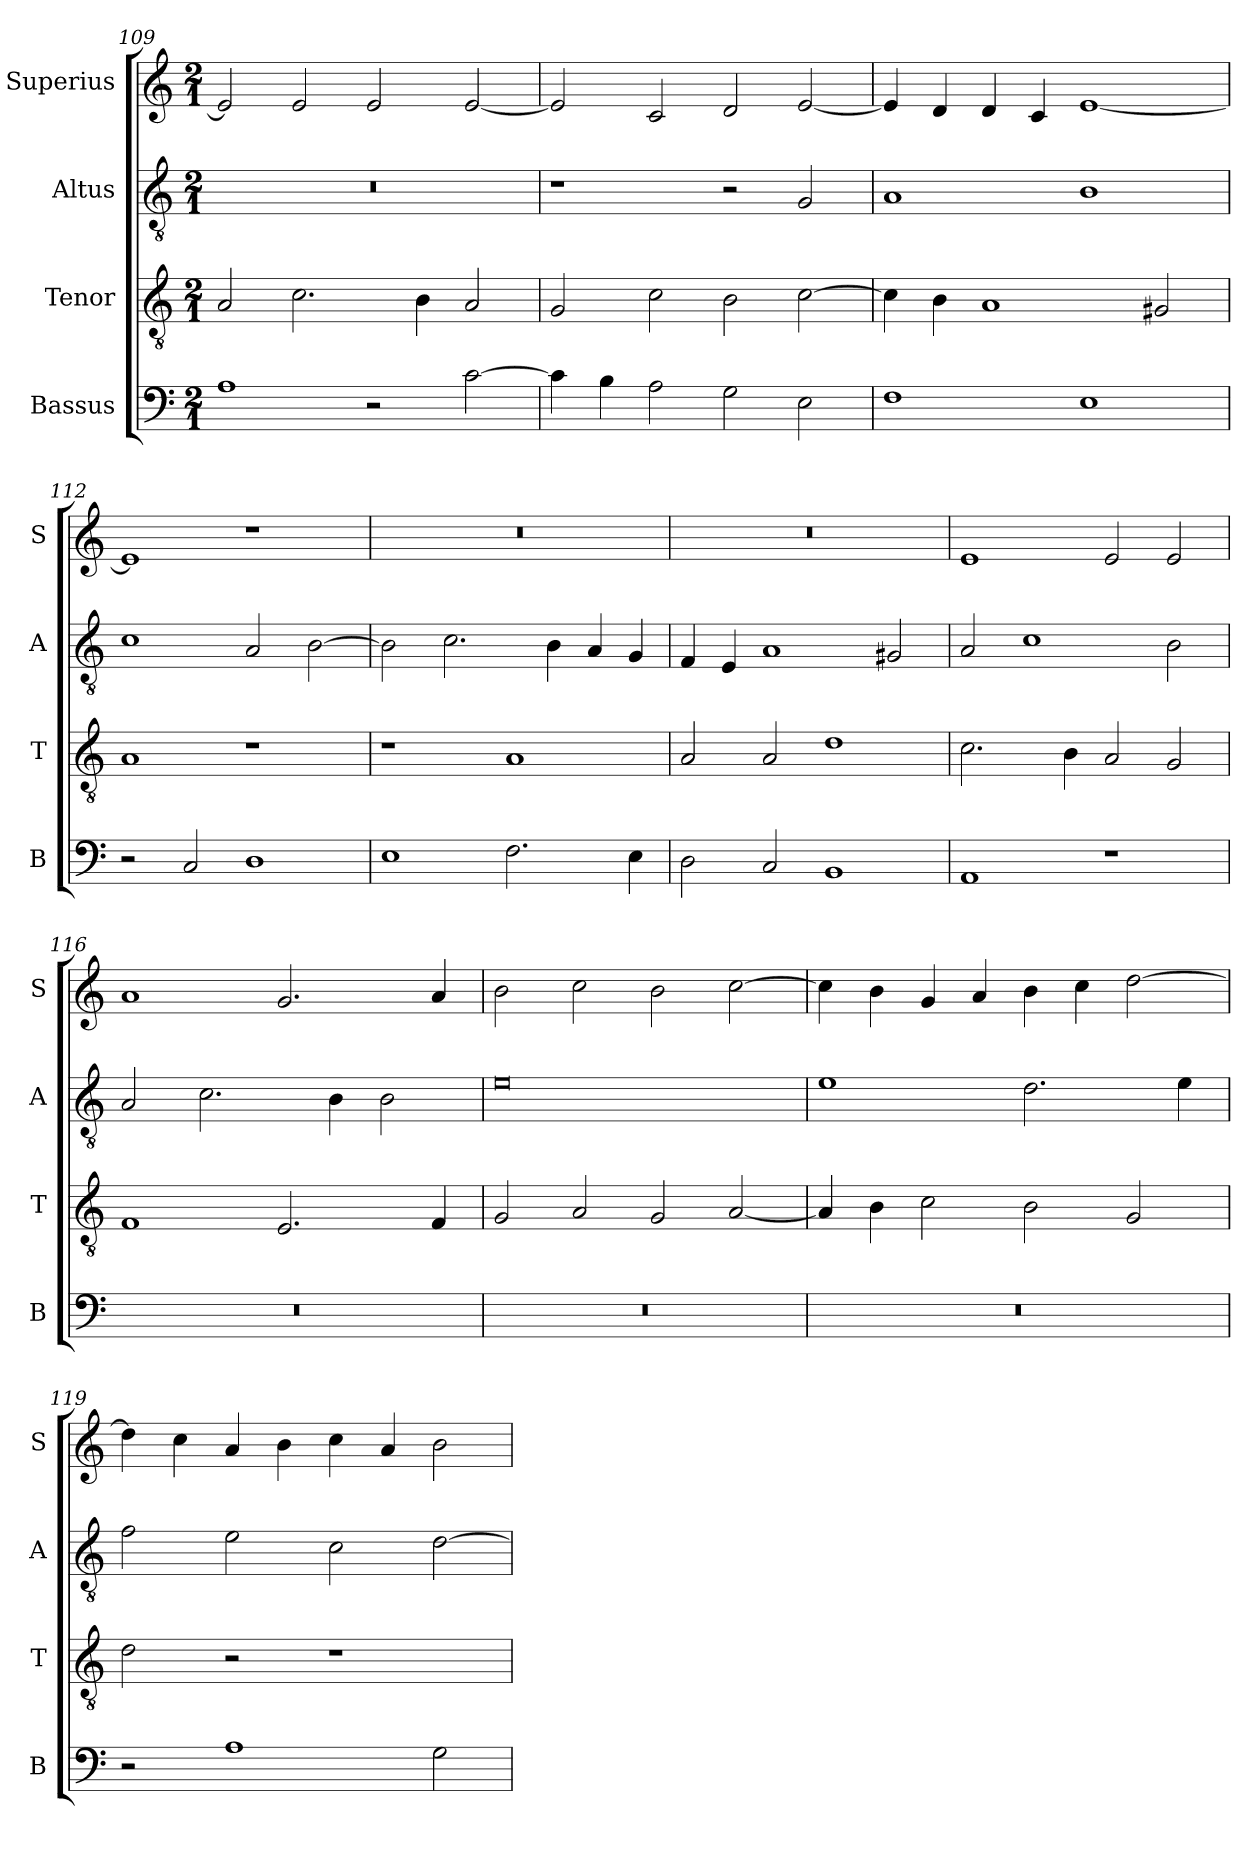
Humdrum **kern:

**kern	**kern	**kern	**kern
*part4	*part3	*part2	*part1
*staff4	*staff3	*staff2	*staff1
*I"Bassus	*I"Tenor	*I"Altus	*I"Superius
*I'B	*I'T	*I'A	*I'S
*clefF4	*clefGv2	*clefGv2	*clefG2
*k[]	*k[]	*k[]	*k[]
*C:	*C:	*C:	*C:
*M2/1	*M2/1	*M2/1	*M2/1
=109	=109	=109	=109
1A	2A	0r	2e]
.	2.c	.	2e
2r	.	.	2e
.	4B	.	.
[2c	2A	.	[2e
=110	=110	=110	=110
4c]	2G	1r	2e]
4B	.	.	.
2A	2c	.	2c
2G	2B	2r	2d
2E	[2c	2G	[2e
=111	=111	=111	=111
1F	4c]	1A	4e]
.	4B	.	4d
.	1A	.	4d
.	.	.	4c
1E	.	1B	[1e
.	2G#X	.	.
=112	=112	=112	=112
2r	1A	1c	1e]
2C	.	.	.
1D	1r	2A	1r
.	.	[2B	.
=113	=113	=113	=113
1E	1r	2B]	0r
.	.	2.c	.
2.F	1A	.	.
.	.	4B	.
.	.	4A	.
4E	.	4G	.
=114	=114	=114	=114
2D	2A	4F	0r
.	.	4E	.
2C	2A	1A	.
1BB	1d	.	.
.	.	2G#X	.
=115	=115	=115	=115
1AA	2.c	2A	1e
.	.	1c	.
.	4B	.	.
1r	2A	.	2e
.	2G	2B	2e
=116	=116	=116	=116
0r	1F	2A	1a
.	.	2.c	.
.	2.E	.	2.g
.	.	4B	.
.	.	2B	.
.	4F	.	4a
=117	=117	=117	=117
0r	2G	0e	2b
.	2A	.	2cc
.	2G	.	2b
.	[2A	.	[2cc
=118	=118	=118	=118
0r	4A]	1e	4cc]
.	4B	.	4b
.	2c	.	4g
.	.	.	4a
.	2B	2.d	4b
.	.	.	4cc
.	2G	.	[2dd
.	.	4e	.
=119	=119	=119	=119
2r	2d	2f	4dd]
.	.	.	4cc
1A	2r	2e	4a
.	.	.	4b
.	1r	2c	4cc
.	.	.	4a
2G	.	[2d	2b
=	=	=	=
*-	*-	*-	*-
